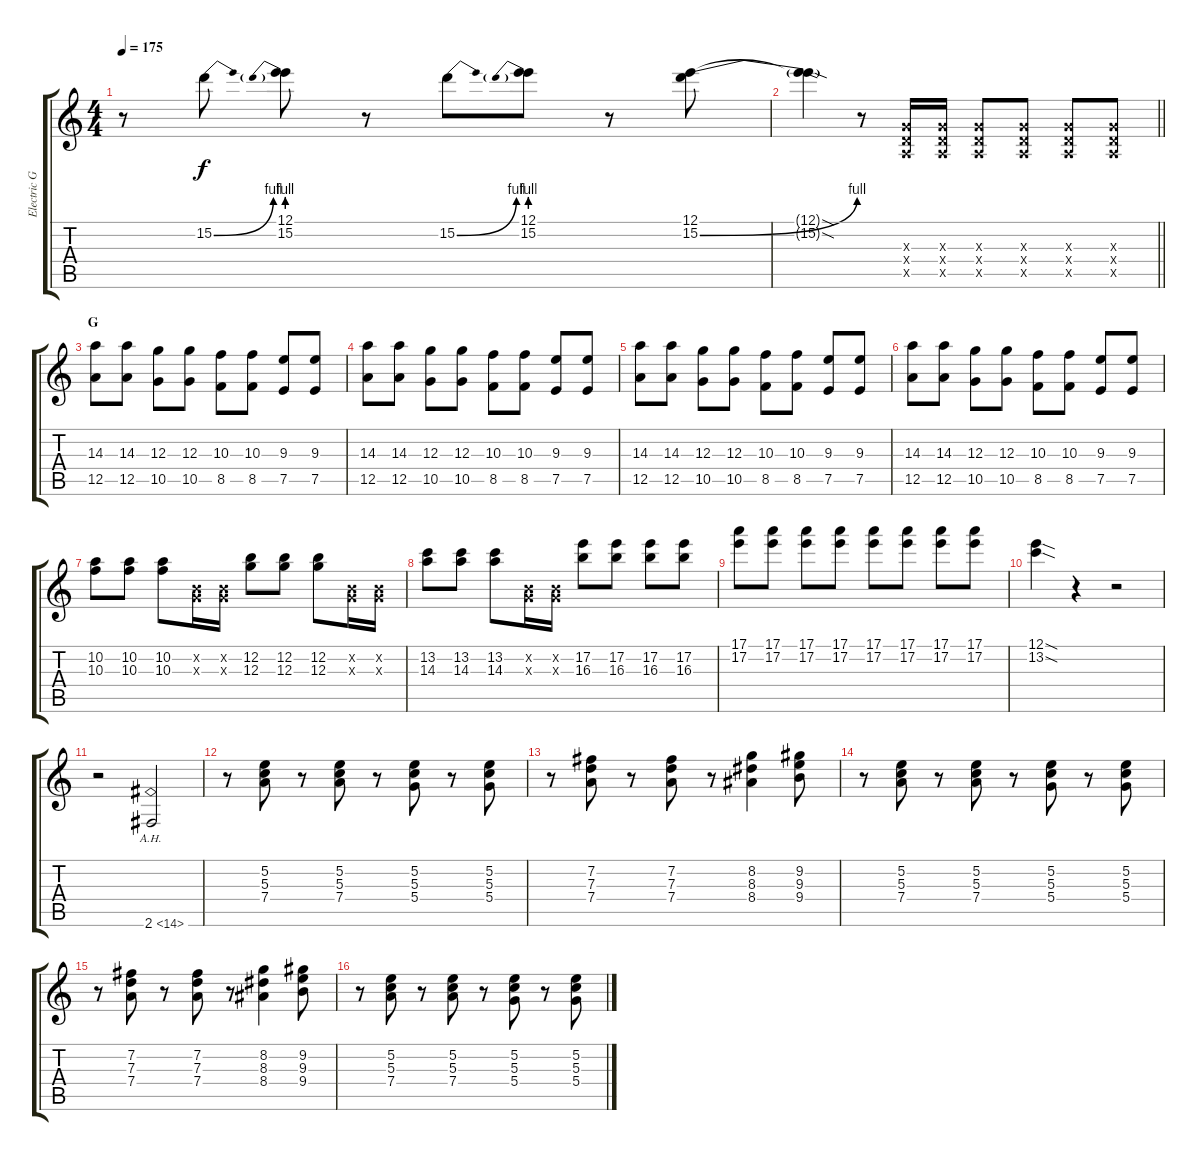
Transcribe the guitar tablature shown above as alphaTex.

\track ("Electric Guitar II" "Electric G") {instrument distortionguitar}
\staff {score tabs}
\tuning (E4 B3 G3 D3 A2 E2) {hide}
\ts (4 4)
\tempo 175
\clef g2
\ks c
r.8{dy f} 15.2{be (bend 0 0 60 4)}.8 (12.1 15.2{be (prebend 0 4 60 4)}).8 r.8 15.2{be (bend 0 0 60 4)}.8 (12.1 15.2{be (prebend 0 4 60 4)}).8 r.8 (12.1 15.2{be (bend 0 0 60 4)}).8 |
\barLineRight lightlight
(12.1{sod t} 15.2{sod t}).4 r.8 (0.3{x} 0.4{x} 0.5{x}).16 (0.3{x} 0.4{x} 0.5{x}).16 (0.3{x} 0.4{x} 0.5{x}).8 (0.3{x} 0.4{x} 0.5{x}).8 (0.3{x} 0.4{x} 0.5{x}).8 (0.3{x} 0.4{x} 0.5{x}).8 |
\section ("" "G")
(14.3 12.5).8 (14.3 12.5).8 (12.3 10.5).8 (12.3 10.5).8 (10.3 8.5).8 (10.3 8.5).8 (9.3 7.5).8 (9.3 7.5).8 |
(14.3 12.5).8 (14.3 12.5).8 (12.3 10.5).8 (12.3 10.5).8 (10.3 8.5).8 (10.3 8.5).8 (9.3 7.5).8 (9.3 7.5).8 |
(14.3 12.5).8 (14.3 12.5).8 (12.3 10.5).8 (12.3 10.5).8 (10.3 8.5).8 (10.3 8.5).8 (9.3 7.5).8 (9.3 7.5).8 |
(14.3 12.5).8 (14.3 12.5).8 (12.3 10.5).8 (12.3 10.5).8 (10.3 8.5).8 (10.3 8.5).8 (9.3 7.5).8 (9.3 7.5).8 |
(10.2 10.3).8 (10.2 10.3).8 (10.2 10.3).8 (0.2{x} 0.3{x}).16 (0.2{x} 0.3{x}).16 (12.2 12.3).8 (12.2 12.3).8 (12.2 12.3).8 (0.2{x} 0.3{x}).16 (0.2{x} 0.3{x}).16 |
(13.2 14.3).8 (13.2 14.3).8 (13.2 14.3).8 (0.2{x} 0.3{x}).16 (0.2{x} 0.3{x}).16 (17.2 16.3).8 (17.2 16.3).8 (17.2 16.3).8 (17.2 16.3).8 |
(17.1 17.2).8 (17.1 17.2).8 (17.1 17.2).8 (17.1 17.2).8 (17.1 17.2).8 (17.1 17.2).8 (17.1 17.2).8 (17.1 17.2).8 |
(12.1{sod} 13.2{sod}).4 r.4 r.2 |
r.2 2.6{ah 12}.2 |
r.8 (5.2 5.3 7.4).8 r.8 (5.2 5.3 7.4).8 r.8 (5.2 5.3 5.4).8 r.8 (5.2 5.3 5.4).8 |
r.8 (7.2 7.3 7.4).8 r.8 (7.2 7.3 7.4).8 r.8 (8.2 8.3 8.4).4 (9.2 9.3 9.4).8 |
r.8 (5.2 5.3 7.4).8 r.8 (5.2 5.3 7.4).8 r.8 (5.2 5.3 5.4).8 r.8 (5.2 5.3 5.4).8 |
r.8 (7.2 7.3 7.4).8 r.8 (7.2 7.3 7.4).8 r.8 (8.2 8.3 8.4).4 (9.2 9.3 9.4).8 |
r.8 (5.2 5.3 7.4).8 r.8 (5.2 5.3 7.4).8 r.8 (5.2 5.3 5.4).8 r.8 (5.2 5.3 5.4).8
